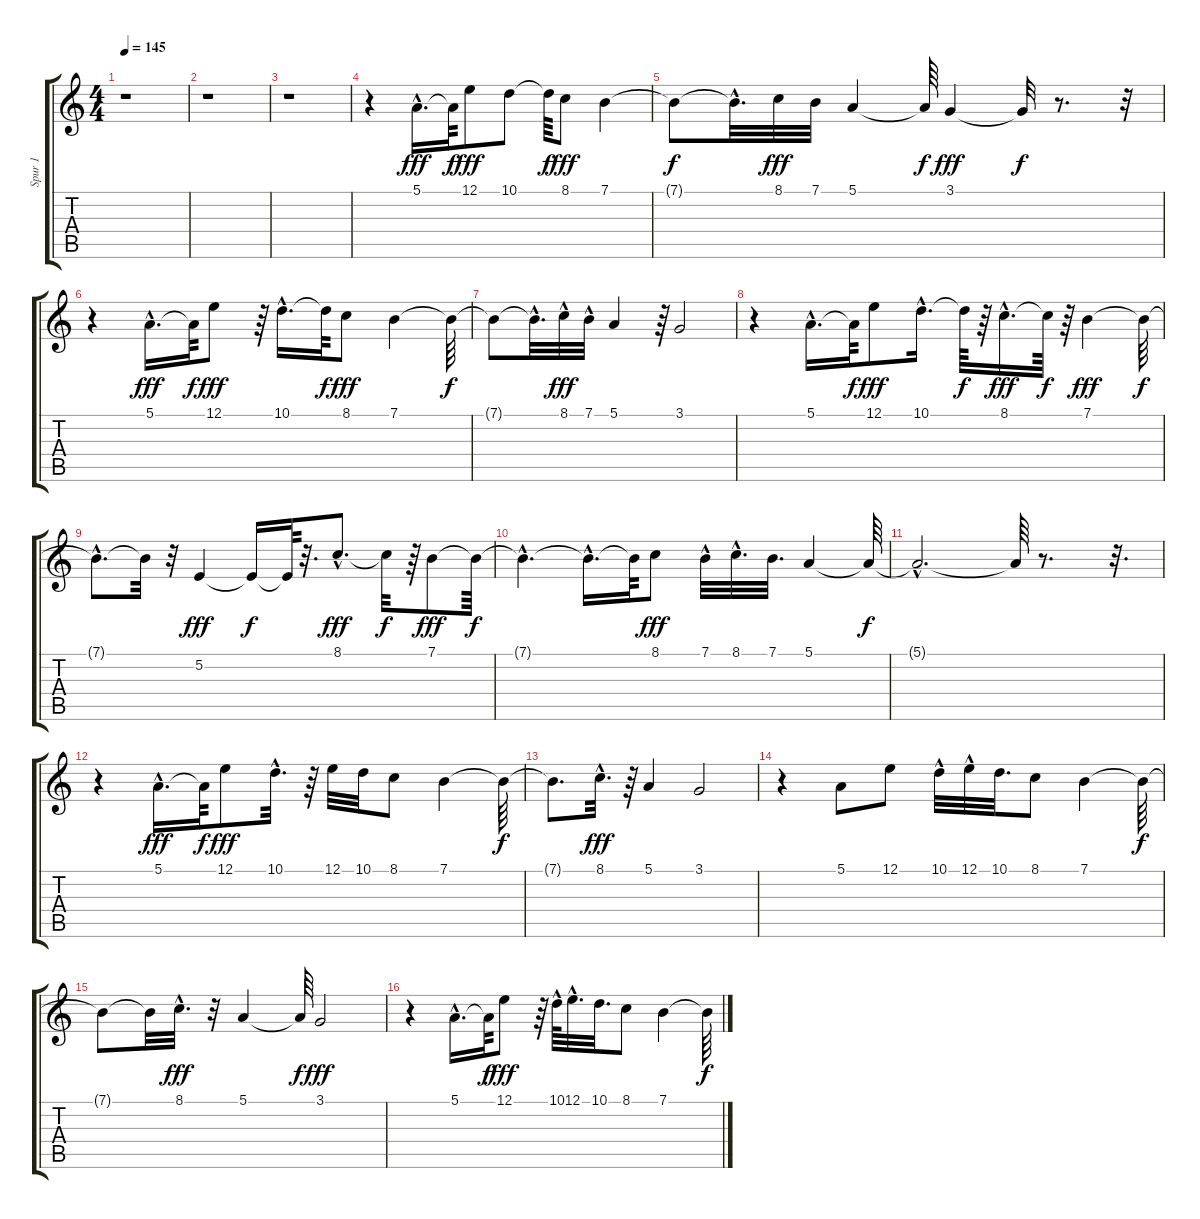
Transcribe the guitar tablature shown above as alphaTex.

\track ("Spur 1" "Spur 1") {instrument accordion}
\staff {score tabs}
\tuning (E4 B3 G3 D3 A2 E2) {hide}
\ts (4 4)
\tempo 145
\clef g2
\ks c
r.1{dy f} |
r.1 |
r.1 |
r.4 5.1{hac}.16{d dy fff} 5.1{t}.64{dy f} 12.1.8{dy fff} 10.1.8 10.1{t}.64{dy f} 8.1.8{dy fff} 7.1.4 |
7.1{t}.8{dy f} 7.1{hac t}.32{d} 8.1.32{dy fff} 7.1.32 5.1.4 5.1{t}.64{dy f} 3.1.4{dy fff} 3.1{t}.32{dy f} r.8{d} r.32 |
r.4 5.1{hac}.16{d dy fff} 5.1{t}.64{dy f} 12.1.8{dy fff} r.64 10.1{hac}.16{d} 10.1{t}.64{dy f} 8.1.8{dy fff} 7.1.4 7.1{t}.64{dy f} |
7.1{t}.8 7.1{hac t}.32{d} 8.1{hac}.32{dy fff} 7.1{hac}.32 5.1.4 r.64 3.1.2 |
r.4 5.1{hac}.16{d} 5.1{t}.64{dy f} 12.1.8{dy fff} 10.1{hac}.16{d} 10.1{t}.64{dy f} r.64 8.1{hac}.16{d dy fff} 8.1{t}.64{dy f} r.64 7.1.4{dy fff} 7.1{t}.64{dy f} |
7.1{hac t}.8{d} 7.1{t}.32 r.32 5.2.4{dy fff} 5.2{t}.16{dy f} 5.2{t}.64 r.32{d} 8.1{hac}.8{d dy fff} 8.1{t}.32{dy f} r.64 7.1.8{dy fff} 7.1{t}.64{dy f} |
7.1{hac t}.4{d} 7.1{hac t}.16{d} 7.1{t}.64 8.1.8{dy fff} 7.1{hac}.32 8.1{hac}.32{d} 7.1.32{d} 5.1.4 5.1{t}.64{dy f} |
5.1{hac t}.2{d} 5.1{t}.64 r.8{d} r.32{d} |
r.4 5.1{hac}.16{d dy fff} 5.1{t}.64{dy f} 12.1.8{dy fff} 10.1{hac}.32{d} r.64 12.1.32 10.1.32 8.1.8 7.1.4 7.1{t}.64{dy f} |
7.1{t}.8{d} 8.1{hac}.32{d dy fff} r.64 5.1.4 3.1.2 |
r.4 5.1.8 12.1.8 10.1{hac}.32 12.1{hac}.32 10.1.32{d} 8.1.8 7.1.4 7.1{t}.64{dy f} |
7.1{t}.8 7.1{t}.32 8.1{hac}.32{d dy fff} r.32 5.1.4 5.1{t}.64{dy f} 3.1.2{dy fff} |
r.4 5.1{hac}.16{d} 5.1{t}.64{dy f} 12.1.8{dy fff} r.64 10.1{hac}.64 12.1{hac}.32{d} 10.1.32{d} 8.1.8 7.1.4 7.1{t}.64{dy f}
